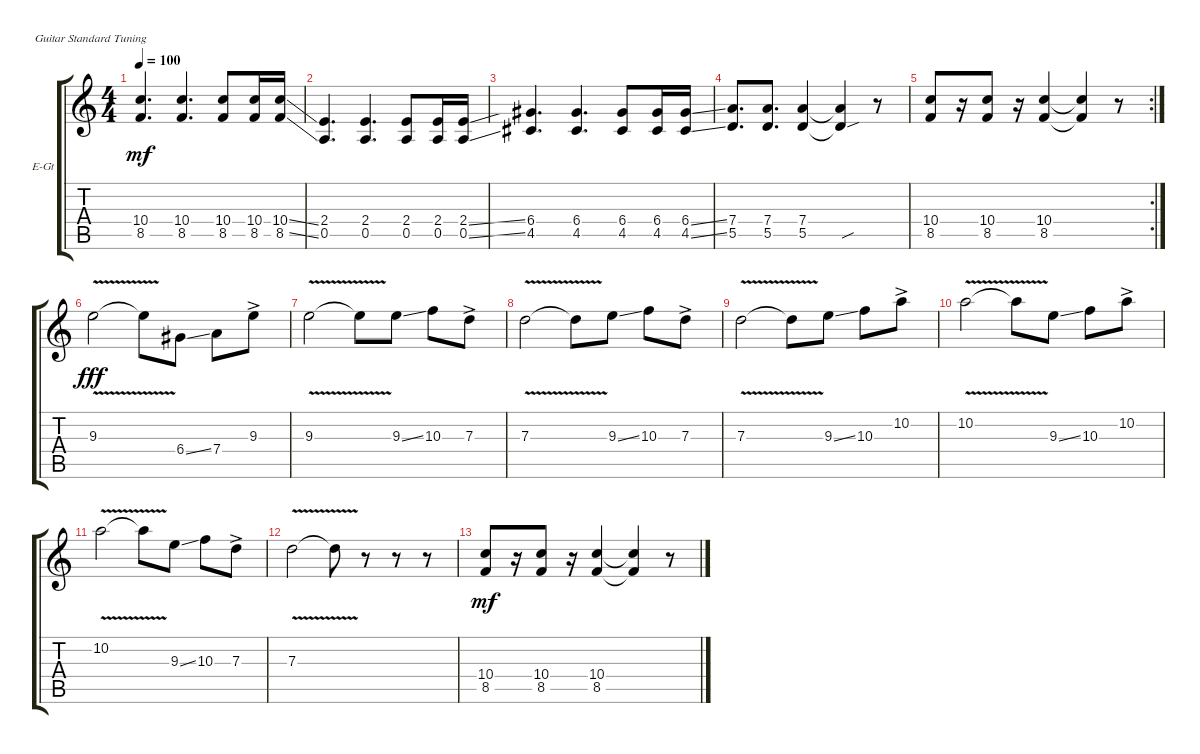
\defaultSystemsLayout 4
\bracketExtendMode groupsimilarinstruments
\firstSystemTrackNameOrientation horizontal
\otherSystemsTrackNameOrientation horizontal
\track ("S-Gt" "E-Gt") {instrument overdrivenguitar}
\staff {score tabs}
\tuning (E4 B3 G3 D3 A2 E2)
\ts (4 4)
\tempo 100
\clef g2
\ks c
(8.5 10.4).4{d dy mf} (8.5 10.4).4{d} (8.5 10.4).8 (8.5 10.4).16 (8.5{ss} 10.4{ss}).16 |
(0.5 2.4).4{d} (0.5 2.4).4{d} (0.5 2.4).8 (0.5 2.4).16 (0.5{ss} 2.4{ss}).16 |
(4.5 6.4).4{d} (4.5 6.4).4{d} (4.5 6.4).8 (4.5 6.4).16 (4.5{ss} 6.4{ss}).16 |
(5.5 7.4).8{d} (5.5 7.4).8{d} (5.5 7.4).4 (5.5{sou t} 7.4{t}).4 r.8 |
\rc 2
(8.5 10.4).8 r.16 (8.5 10.4).8 r.16 (8.5 10.4).4 (8.5{t} 10.4{t}).4 r.8 |
9.3{v}.2{dy fff} 9.3{v t}.8 6.4{ss}.8 7.4.8 9.3{ac}.8 |
9.3{v}.2 9.3{v t}.8 9.3{ss}.8 10.3.8 7.3{ac}.8 |
7.3{v}.2 7.3{v t}.8 9.3{ss}.8 10.3.8 7.3{ac}.8 |
7.3{v}.2 7.3{v t}.8 9.3{ss}.8 10.3.8 10.2{ac}.8 |
10.2{v}.2 10.2{v t}.8 9.3{ss}.8 10.3.8 10.2{ac}.8 |
10.2{v}.2 10.2{v t}.8 9.3{ss}.8 10.3.8 7.3{ac}.8 |
7.3{v}.2 7.3{v t}.8 r.8 r.8 r.8 |
(8.5 10.4).8{dy mf} r.16 (8.5 10.4).8 r.16 (8.5 10.4).4 (8.5{t} 10.4{t}).4 r.8
